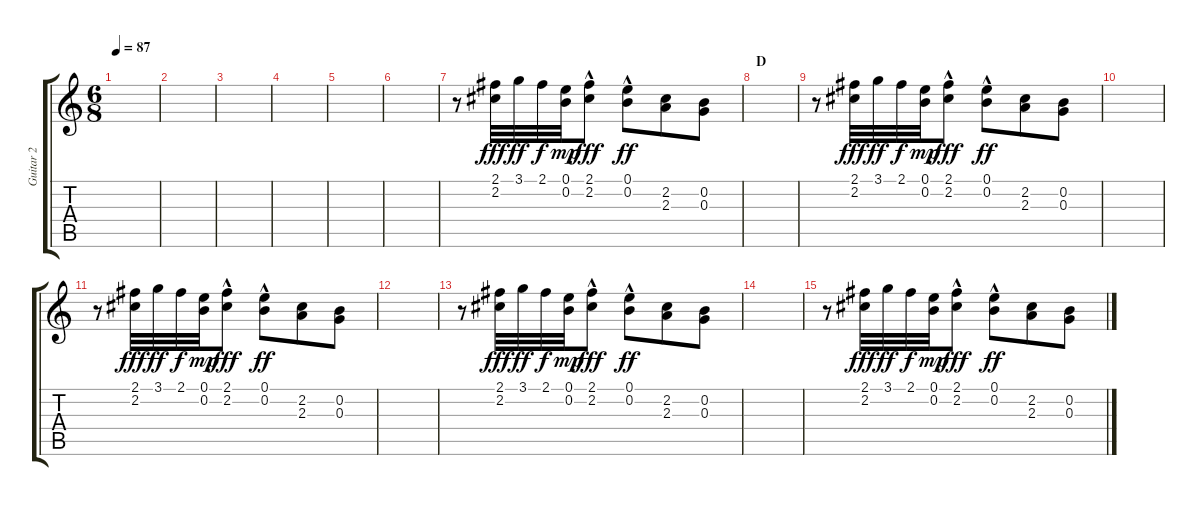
\track ("Guitar 2" "Guitar 2") {instrument overdrivenguitar}
\staff {score tabs}
\tuning (E4 B3 G3 D3 A2 E2) {hide}
\ts (6 8)
\tempo 87
\clef g2
\ks c
|
|
|
|
|
|
r.8 (2.1 2.2).32{dy fff} 3.1.32{dy ff} 2.1.32{dy f} (0.1 0.2).32{dy mp} (2.1{hac} 2.2).8{dy fff} (0.1 0.2{hac}).8{dy ff} (2.2 2.3).8 (0.2 0.3).8 |
\section ("" "D")
|
r.8 (2.1 2.2).32{dy fff} 3.1.32{dy ff} 2.1.32{dy f} (0.1 0.2).32{dy mp} (2.1{hac} 2.2).8{dy fff} (0.1 0.2{hac}).8{dy ff} (2.2 2.3).8 (0.2 0.3).8 |
|
r.8 (2.1 2.2).32{dy fff} 3.1.32{dy ff} 2.1.32{dy f} (0.1 0.2).32{dy mp} (2.1{hac} 2.2).8{dy fff} (0.1 0.2{hac}).8{dy ff} (2.2 2.3).8 (0.2 0.3).8 |
|
r.8 (2.1 2.2).32{dy fff} 3.1.32{dy ff} 2.1.32{dy f} (0.1 0.2).32{dy mp} (2.1{hac} 2.2).8{dy fff} (0.1 0.2{hac}).8{dy ff} (2.2 2.3).8 (0.2 0.3).8 |
|
r.8 (2.1 2.2).32{dy fff} 3.1.32{dy ff} 2.1.32{dy f} (0.1 0.2).32{dy mp} (2.1{hac} 2.2).8{dy fff} (0.1 0.2{hac}).8{dy ff} (2.2 2.3).8 (0.2 0.3).8
